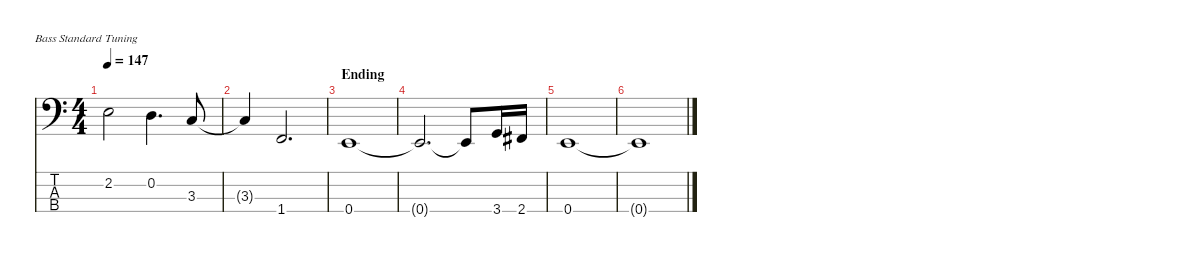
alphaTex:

\defaultSystemsLayout 4
\hideDynamics
\bracketExtendMode nobrackets
\singleTrackTrackNamePolicy hidden
\multiTrackTrackNamePolicy hidden
\firstSystemTrackNameMode fullname
\otherSystemsTrackNameOrientation horizontal
\track ("Track 4" "el.bs.") {instrument electricbassfinger}
\staff {score tabs}
\tuning (G2 D2 A1 E1)
\ts (4 4)
\tempo 147
\clef f4
\ks c
2.2.2{dy f beam Down} 0.2.4{d beam Down} 3.3.8{beam Up} |
3.3{t}.4{beam Up} 1.4.2{d beam Up} |
\section ("" "Ending")
0.4.1{dy fff beam Up} |
0.4{t}.2{d dy f beam Up} 0.4{t}.8{beam Up} 3.4.16{beam Up} 2.4{acc #}.16{beam Up} |
0.4.1{beam Up} |
0.4{t}.1{beam Up}
